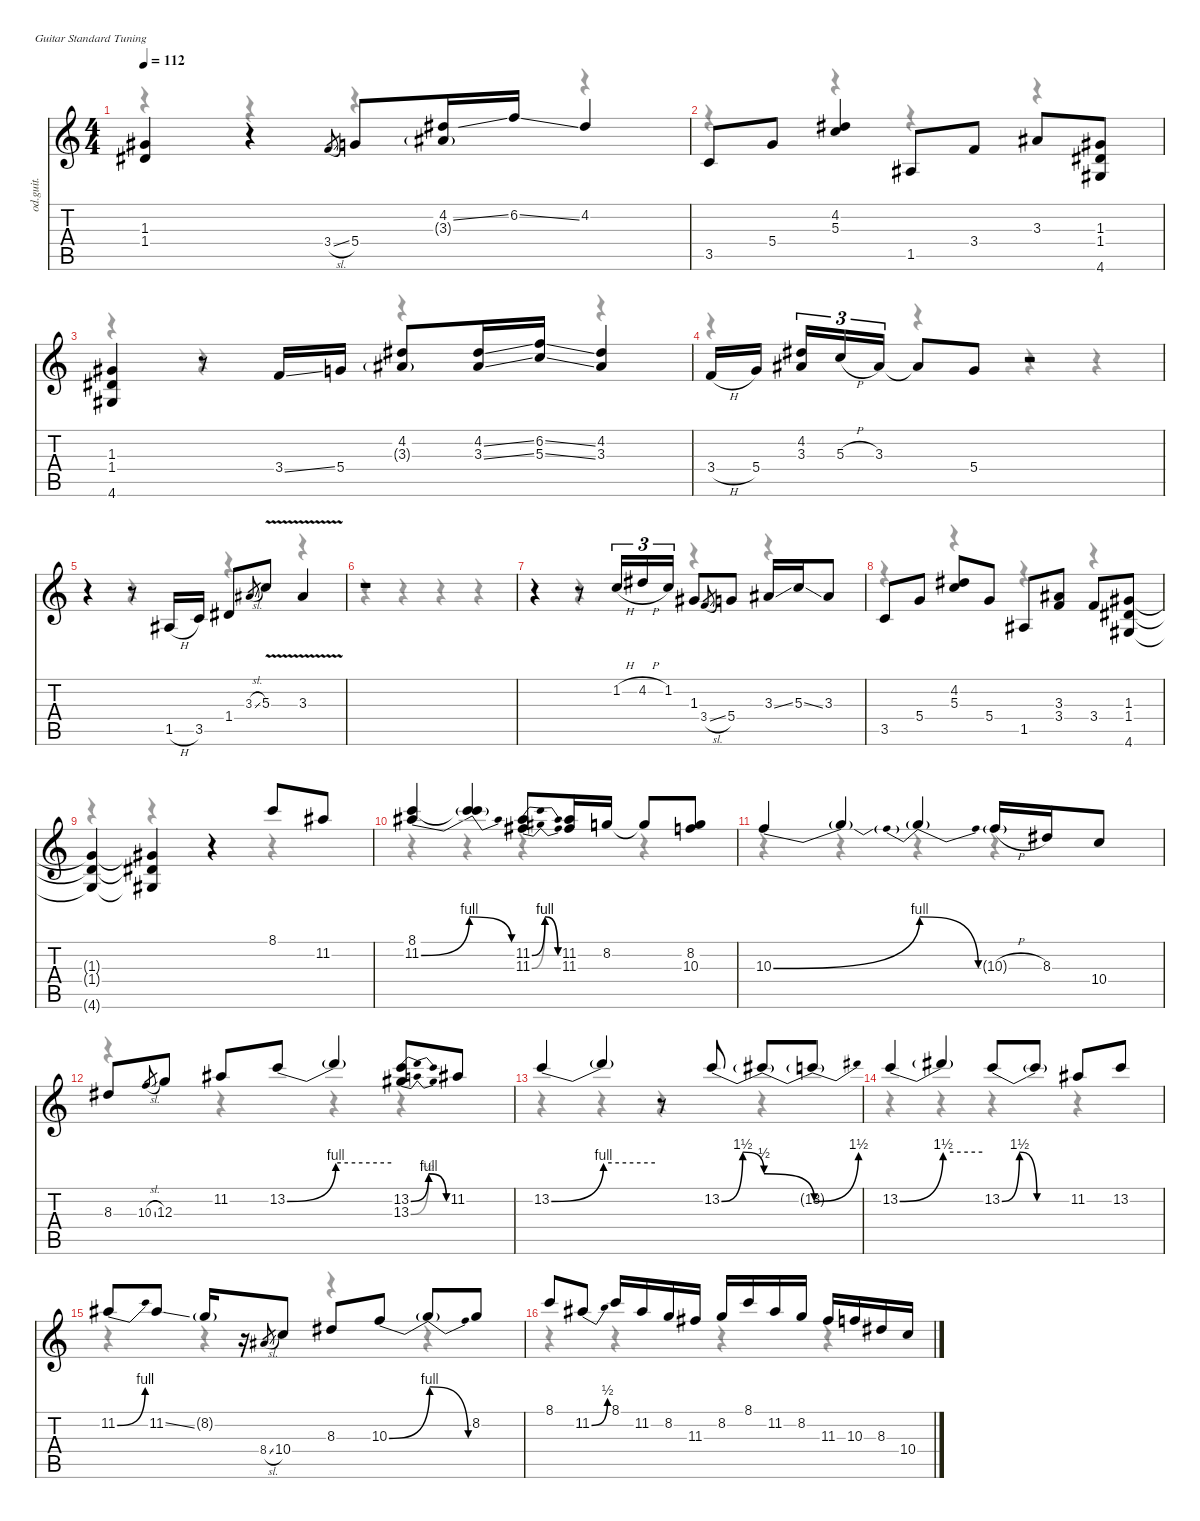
\defaultSystemsLayout 4
\hideDynamics
\bracketExtendMode nobrackets
\otherSystemsTrackNameOrientation horizontal
\track ("Electric - Jimi Hendrix" "od.guit.") {instrument overdrivenguitar}
\staff {score tabs}
\tuning (E4 B3 G3 D3 A2 E2)
\voice
\ts (4 4)
\tempo 112
\clef g2
\ks c
(1.3{acc #} 1.4{acc #}).4{dy f beam Up} r.4{beam Up} 3.4{sl}.8{gr dy mp beam Up} 5.4.8{dy f beam Up} (4.2{ss acc #} 3.3{g acc #}).16{beam Up} 6.2{ss}.16{beam Up} 4.2{acc #}.4{beam Up} |
3.5.8{beam Up} 5.4.8{beam Up} (4.2{acc #} 5.3).4{beam Up} 1.5{acc #}.8{beam Up} 3.4.8{beam Up} 3.3{acc #}.8{beam Up} (1.3{acc #} 1.4{acc #} 4.6{acc #}).8{beam Up} |
(1.3{acc #} 1.4{acc #} 4.6{acc #}).4{beam Up} r.8{beam Up} 3.4{ss}.16{beam Up} 5.4.16{beam Up} (4.2{acc #} 3.3{g acc #}).8{beam Up} (4.2{ss acc #} 3.3{ss acc #}).16{beam Up} (6.2{ss} 5.3{ss}).16{beam Up} (4.2{acc #} 3.3{acc #}).4{beam Up} |
3.4{h}.16{beam Up} 5.4.16{beam Up} (4.2{acc #} 3.3{acc #}).16{tu (3 2) beam Up} 5.3{h}.16{tu (3 2) beam Up} 3.3{acc #}.16{tu (3 2) beam Up} 3.3{t acc #}.8{beam Up} 5.4.8{beam Up} r.2{beam Up} |
r.4{beam Up} r.8{beam Up} 1.5{h acc #}.16{beam Up} 3.5.16{beam Up} 1.4{acc #}.8{beam Up} 3.3{sl acc #}.8{gr dy mp beam Up} 5.3{v}.8{dy f beam Up} 3.3{v acc #}.4{beam Up} |
r.1{beam Up} |
r.4{beam Up} r.8{beam Up} 1.2{h}.16{tu (3 2) beam Up} 4.2{h acc #}.16{tu (3 2) beam Up} 1.2.16{tu (3 2) beam Up} 1.3{acc #}.8{beam Up} 3.4{sl}.8{gr dy mp beam Up} 5.4.8{dy f beam Up} 3.3{ss acc #}.16{beam Up} 5.3{ss}.16{beam Up} 3.3{acc #}.8{beam Up} |
3.5.8{beam Up} 5.4.8{beam Up} (4.2{acc #} 5.3).8{beam Up} 5.4.8{beam Up} 1.5{acc #}.8{beam Up} (3.3{acc #} 3.4).8{beam Up} 3.4.8{beam Up} (1.3{acc #} 1.4{acc #} 4.6{acc #}).8{beam Up} |
(1.3{t acc #} 1.4{t acc #} 4.6{t acc #}).4{beam Up} (1.3{t acc #} 1.4{t acc #} 4.6{t acc #}).4{beam Up} r.4{beam Up} 8.1.8{beam Up} 11.2{acc #}.8{beam Up} |
(8.1 11.2{be (bend 0 0 60 4) acc #}).4{beam Up} (8.1{t} 11.2{be (release 0 4 60 0) t}).4{beam Up} (11.2{be (bendrelease 0 0 15 4 30 4 60 0) acc #} 11.3{be (bendrelease 0 0 15 4 30 4 60 0) acc #}).8{beam Up} (11.2{acc #} 11.3{acc #}).16{dy mf beam Up} 8.2.16{dy f beam Up} 8.2{t}.8{beam Up} (8.2 10.3).8{beam Up} |
10.3{be (bend 0 0 60 4)}.4{beam Up} 10.3{t}.4{beam Up} 10.3{be (prebendrelease 0 4 60 0) t}.4{beam Up} 10.3{h g}.16{beam Up} 8.3{acc #}.16{beam Up} 10.4.8{beam Up} |
8.3{acc #}.8{beam Up} 10.3{sl}.8{gr dy mp beam Up} 12.3.8{dy f beam Up} 11.2{acc #}.8{beam Up} 13.2{be (bend 0 0 60 4)}.8{beam Up} 13.2{be (hold 0 4 60 4) t}.4{beam Up} (13.2{be (bendrelease 0 0 9.999999599999999 4 19.999999199999998 4 30 0)} 13.3{be (bendrelease 0 0 9.999999599999999 2 19.999999199999998 2 30 0) acc #}).8{beam Up} 11.2{acc #}.8{beam Up} |
13.2{be (bend 0 0 60 4)}.4{beam Up} 13.2{be (hold 0 4 60 4) t}.4{beam Up} r.8{beam Up} 13.2{be (bendrelease 0 0 30 6 30 6 60 2)}.8{beam Up} 13.2{be (release 0 2 60 0) t}.8{beam Up} 13.2{be (bend 0 0 60 6) t}.8{beam Up} |
13.2{be (bend 0 0 60 6)}.4{beam Up} 13.2{be (hold 0 6 60 6) t}.4{beam Up} 13.2{be (bendrelease 0 0 30 6 30 6 60 0)}.8{beam Up} 13.2{be (hold 0 0 60 0) t}.8{beam Up} 11.2{acc #}.8{beam Up} 13.2.8{beam Up} |
11.2{be (bend 0 0 30 4) acc #}.8{beam Up} 11.2{ss acc #}.8{beam Up} 8.2{g}.16{dy p beam Up} r.16{beam Up} 8.4{sl acc #}.8{gr dy mp beam Up} 10.4.8{dy f beam Up} 8.3{acc #}.8{beam Up} 10.3{be (bend 0 0 60 4)}.8{beam Up} 10.3{be (release 0 4 60 0) t}.8{beam Up} 8.2.8{beam Up} |
8.1.8{beam Up} 11.2{be (bend 0 0 30 2) acc #}.8{beam Up} 8.1.16{beam Up} 11.2{acc #}.16{beam Up} 8.2.16{beam Up} 11.3{acc #}.16{beam Up} 8.2.16{beam Up} 8.1.16{beam Up} 11.2{acc #}.16{beam Up} 8.2.16{beam Up} 11.3{acc #}.16{beam Up} 10.3.16{beam Up} 8.3{acc #}.16{beam Up} 10.4.16{beam Up}
\voice
\clef g2
\ottava regular
\simile none
\ks c
r.4{dy mf beam Down} r.4{beam Down} r.4{beam Down} r.4{beam Down} |
r.4{beam Down} r.4{beam Down} r.4{beam Down} r.4{beam Down} |
r.4{beam Down} r.4{beam Down} r.4{beam Down} r.4{beam Down} |
r.4{beam Down} r.4{beam Down} r.4{beam Down} r.4{beam Down} |
r.4{beam Down} r.4{beam Down} r.4{beam Down} r.4{beam Down} |
r.4{beam Down} r.4{beam Down} r.4{beam Down} r.4{beam Down} |
r.4{beam Down} r.4{beam Down} r.4{beam Down} r.4{beam Down} |
r.4{beam Down} r.4{beam Down} r.4{beam Down} r.4{beam Down} |
r.4{beam Down} r.4{beam Down} r.4{beam Down} r.4{beam Down} |
r.4{beam Down} r.4{beam Down} r.4{beam Down} r.4{beam Down} |
r.4{beam Down} r.4{beam Down} r.4{beam Down} r.4{beam Down} |
r.4{beam Down} r.4{beam Down} r.4{beam Down} r.4{beam Down} |
r.4{beam Down} r.4{beam Down} r.4{beam Down} r.4{beam Down} |
r.4{beam Down} r.4{beam Down} r.4{beam Down} r.4{beam Down} |
r.4{beam Down} r.4{beam Down} r.4{beam Down} r.4{beam Down} |
r.4{beam Down} r.4{beam Down} r.4{beam Down} r.4{beam Down}
